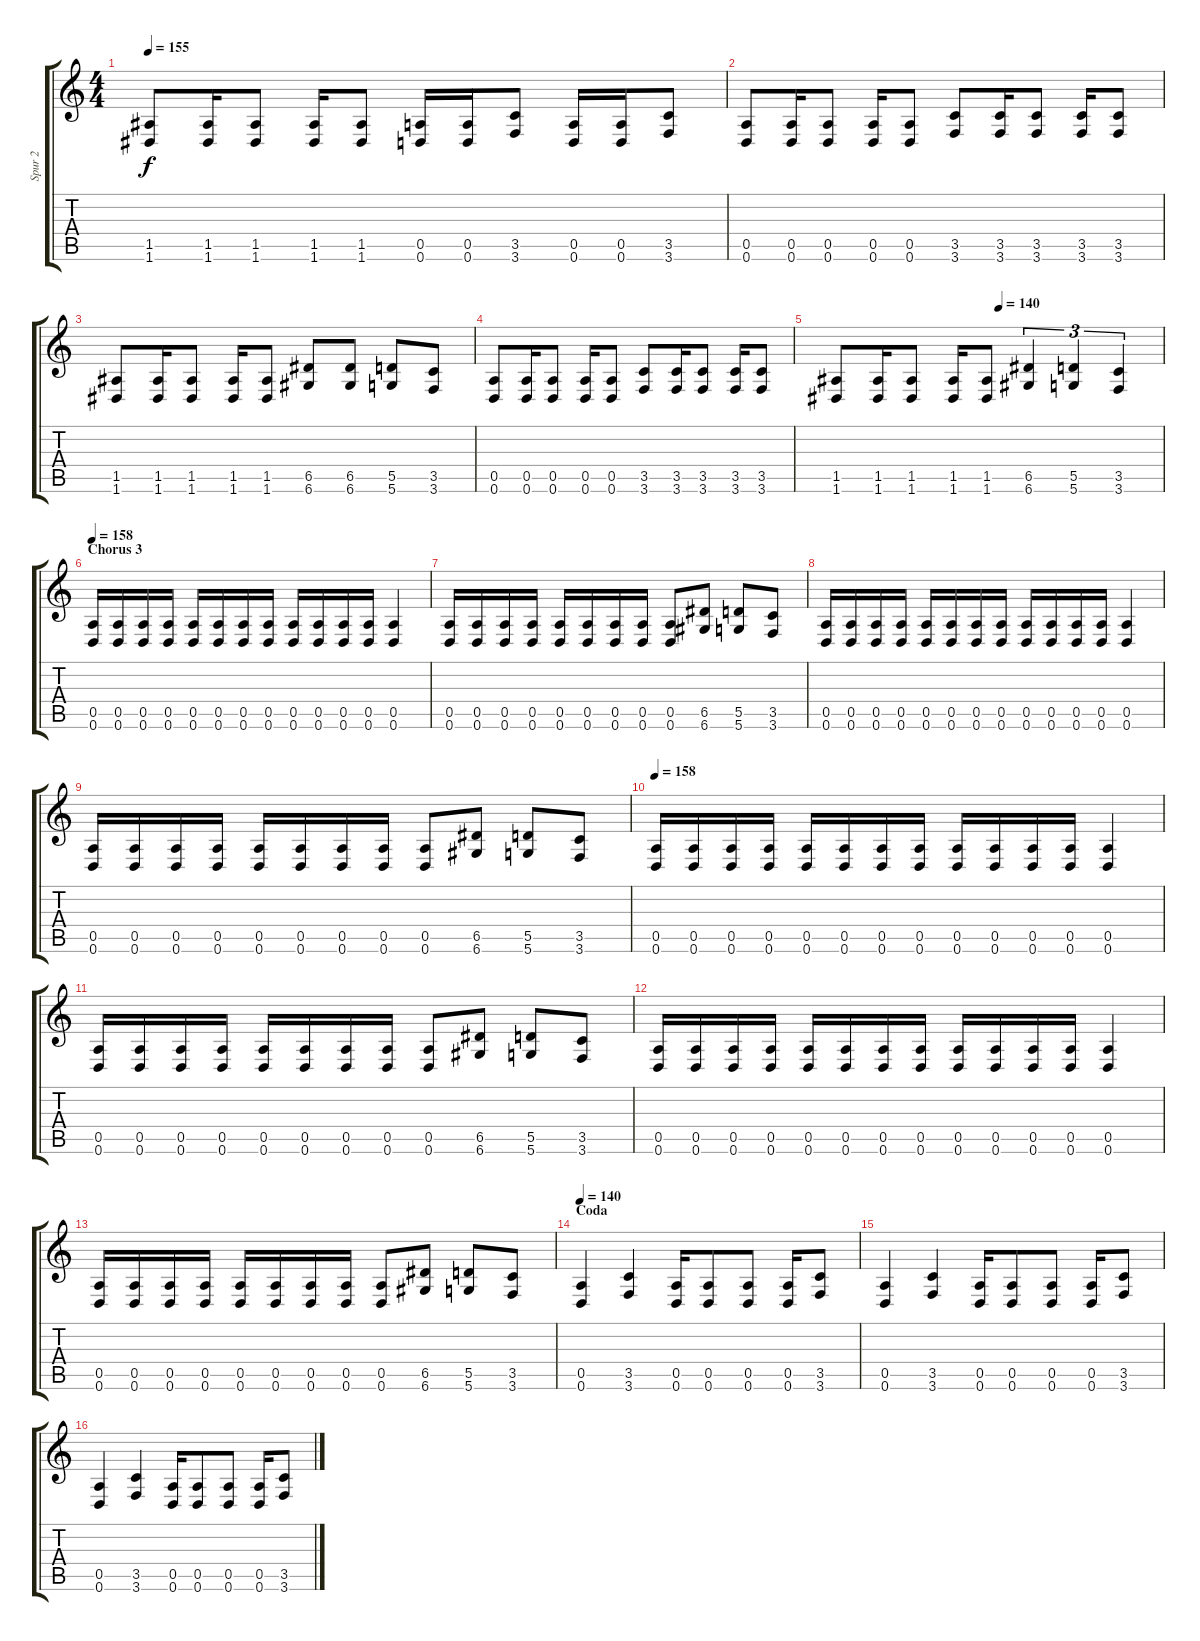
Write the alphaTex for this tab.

\track ("Spur 2" "Spur 2") {instrument overdrivenguitar}
\staff {score tabs}
\tuning (E4 B3 G3 D3 A2 D2) {hide}
\ts (4 4)
\tempo 155
\clef g2
\ks c
(1.5 1.6).8{dy f} (1.5 1.6).16 (1.5 1.6).8 (1.5 1.6).16 (1.5 1.6).8 (0.5 0.6).16 (0.5 0.6).16 (3.5 3.6).8 (0.5 0.6).16 (0.5 0.6).16 (3.5 3.6).8 |
(0.5 0.6).8 (0.5 0.6).16 (0.5 0.6).8 (0.5 0.6).16 (0.5 0.6).8 (3.5 3.6).8 (3.5 3.6).16 (3.5 3.6).8 (3.5 3.6).16 (3.5 3.6).8 |
(1.5 1.6).8 (1.5 1.6).16 (1.5 1.6).8 (1.5 1.6).16 (1.5 1.6).8 (6.5 6.6).8 (6.5 6.6).8 (5.5 5.6).8 (3.5 3.6).8 |
(0.5 0.6).8 (0.5 0.6).16 (0.5 0.6).8 (0.5 0.6).16 (0.5 0.6).8 (3.5 3.6).8 (3.5 3.6).16 (3.5 3.6).8 (3.5 3.6).16 (3.5 3.6).8 |
\tempo (140 0.5)
(1.5 1.6).8 (1.5 1.6).16 (1.5 1.6).8 (1.5 1.6).16 (1.5 1.6).8 (6.5 6.6).4{tu (3 2)} (5.5 5.6).4{tu (3 2)} (3.5 3.6).4{tu (3 2)} |
\section ("" "Chorus 3")
\tempo 158
(0.5 0.6).16 (0.5 0.6).16 (0.5 0.6).16 (0.5 0.6).16 (0.5 0.6).16 (0.5 0.6).16 (0.5 0.6).16 (0.5 0.6).16 (0.5 0.6).16 (0.5 0.6).16 (0.5 0.6).16 (0.5 0.6).16 (0.5 0.6).4 |
(0.5 0.6).16 (0.5 0.6).16 (0.5 0.6).16 (0.5 0.6).16 (0.5 0.6).16 (0.5 0.6).16 (0.5 0.6).16 (0.5 0.6).16 (0.5 0.6).8 (6.5 6.6).8 (5.5 5.6).8 (3.5 3.6).8 |
(0.5 0.6).16 (0.5 0.6).16 (0.5 0.6).16 (0.5 0.6).16 (0.5 0.6).16 (0.5 0.6).16 (0.5 0.6).16 (0.5 0.6).16 (0.5 0.6).16 (0.5 0.6).16 (0.5 0.6).16 (0.5 0.6).16 (0.5 0.6).4 |
(0.5 0.6).16 (0.5 0.6).16 (0.5 0.6).16 (0.5 0.6).16 (0.5 0.6).16 (0.5 0.6).16 (0.5 0.6).16 (0.5 0.6).16 (0.5 0.6).8 (6.5 6.6).8 (5.5 5.6).8 (3.5 3.6).8 |
\tempo 158
(0.5 0.6).16 (0.5 0.6).16 (0.5 0.6).16 (0.5 0.6).16 (0.5 0.6).16 (0.5 0.6).16 (0.5 0.6).16 (0.5 0.6).16 (0.5 0.6).16 (0.5 0.6).16 (0.5 0.6).16 (0.5 0.6).16 (0.5 0.6).4 |
(0.5 0.6).16 (0.5 0.6).16 (0.5 0.6).16 (0.5 0.6).16 (0.5 0.6).16 (0.5 0.6).16 (0.5 0.6).16 (0.5 0.6).16 (0.5 0.6).8 (6.5 6.6).8 (5.5 5.6).8 (3.5 3.6).8 |
(0.5 0.6).16 (0.5 0.6).16 (0.5 0.6).16 (0.5 0.6).16 (0.5 0.6).16 (0.5 0.6).16 (0.5 0.6).16 (0.5 0.6).16 (0.5 0.6).16 (0.5 0.6).16 (0.5 0.6).16 (0.5 0.6).16 (0.5 0.6).4 |
(0.5 0.6).16 (0.5 0.6).16 (0.5 0.6).16 (0.5 0.6).16 (0.5 0.6).16 (0.5 0.6).16 (0.5 0.6).16 (0.5 0.6).16 (0.5 0.6).8 (6.5 6.6).8 (5.5 5.6).8 (3.5 3.6).8 |
\section ("" "Coda")
\tempo 140
(0.5 0.6).4 (3.5 3.6).4 (0.5 0.6).16 (0.5 0.6).8 (0.5 0.6).8 (0.5 0.6).16 (3.5 3.6).8 |
(0.5 0.6).4 (3.5 3.6).4 (0.5 0.6).16 (0.5 0.6).8 (0.5 0.6).8 (0.5 0.6).16 (3.5 3.6).8 |
(0.5 0.6).4 (3.5 3.6).4 (0.5 0.6).16 (0.5 0.6).8 (0.5 0.6).8 (0.5 0.6).16 (3.5 3.6).8
